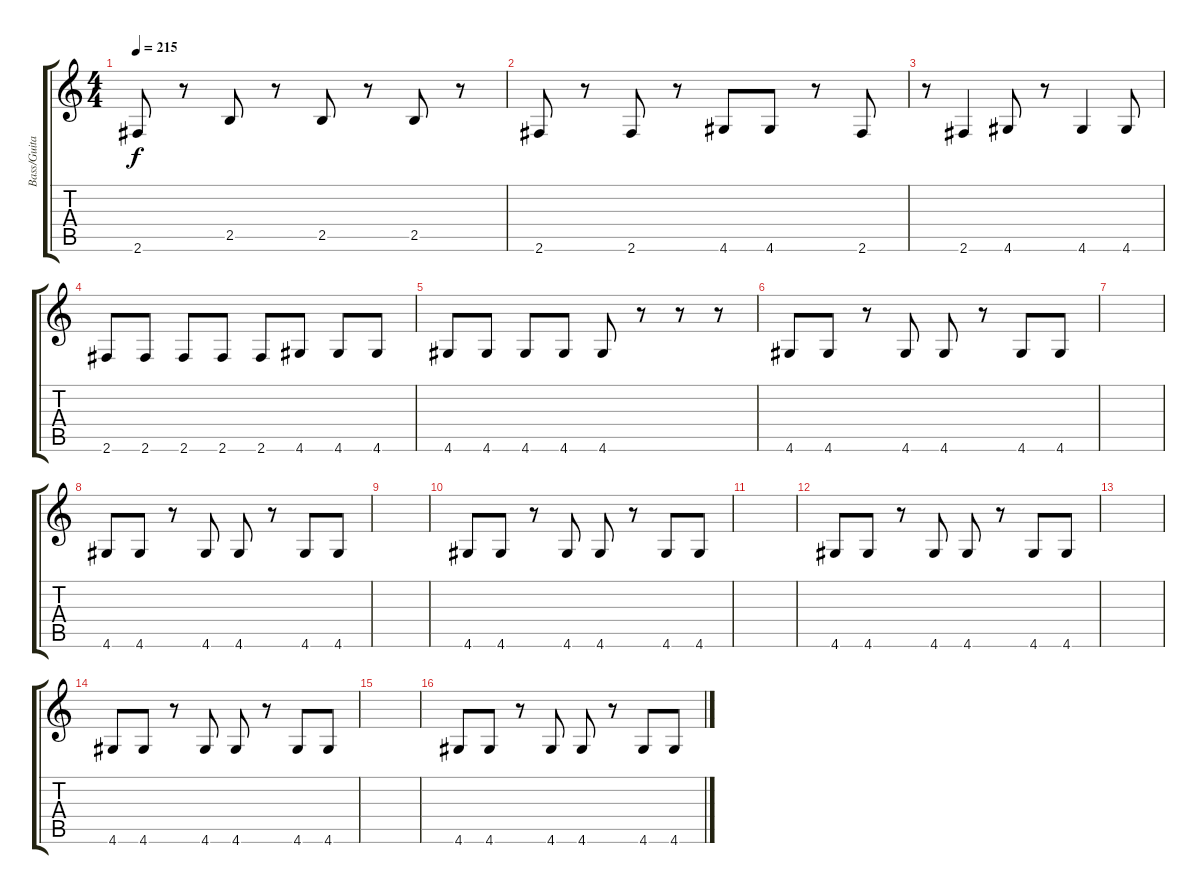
\track ("Bass/Guitar" "Bass/Guita") {instrument synthbass1}
\staff {score tabs}
\tuning (E4 B3 G3 D3 A2 E2) {hide}
\ts (4 4)
\tempo 215
\clef g2
\ks c
2.6.8{dy f} r.8 2.5.8 r.8 2.5.8 r.8 2.5.8 r.8 |
2.6.8 r.8 2.6.8 r.8 4.6.8 4.6.8 r.8 2.6.8 |
r.8 2.6.4 4.6.8 r.8 4.6.4 4.6.8 |
2.6.8 2.6.8 2.6.8 2.6.8 2.6.8 4.6.8 4.6.8 4.6.8 |
4.6.8 4.6.8 4.6.8 4.6.8 4.6.8 r.8 r.8 r.8 |
4.6.8 4.6.8 r.8 4.6.8 4.6.8 r.8 4.6.8 4.6.8 |
|
4.6.8 4.6.8 r.8 4.6.8 4.6.8 r.8 4.6.8 4.6.8 |
|
4.6.8 4.6.8 r.8 4.6.8 4.6.8 r.8 4.6.8 4.6.8 |
|
4.6.8 4.6.8 r.8 4.6.8 4.6.8 r.8 4.6.8 4.6.8 |
|
4.6.8 4.6.8 r.8 4.6.8 4.6.8 r.8 4.6.8 4.6.8 |
|
4.6.8 4.6.8 r.8 4.6.8 4.6.8 r.8 4.6.8 4.6.8
